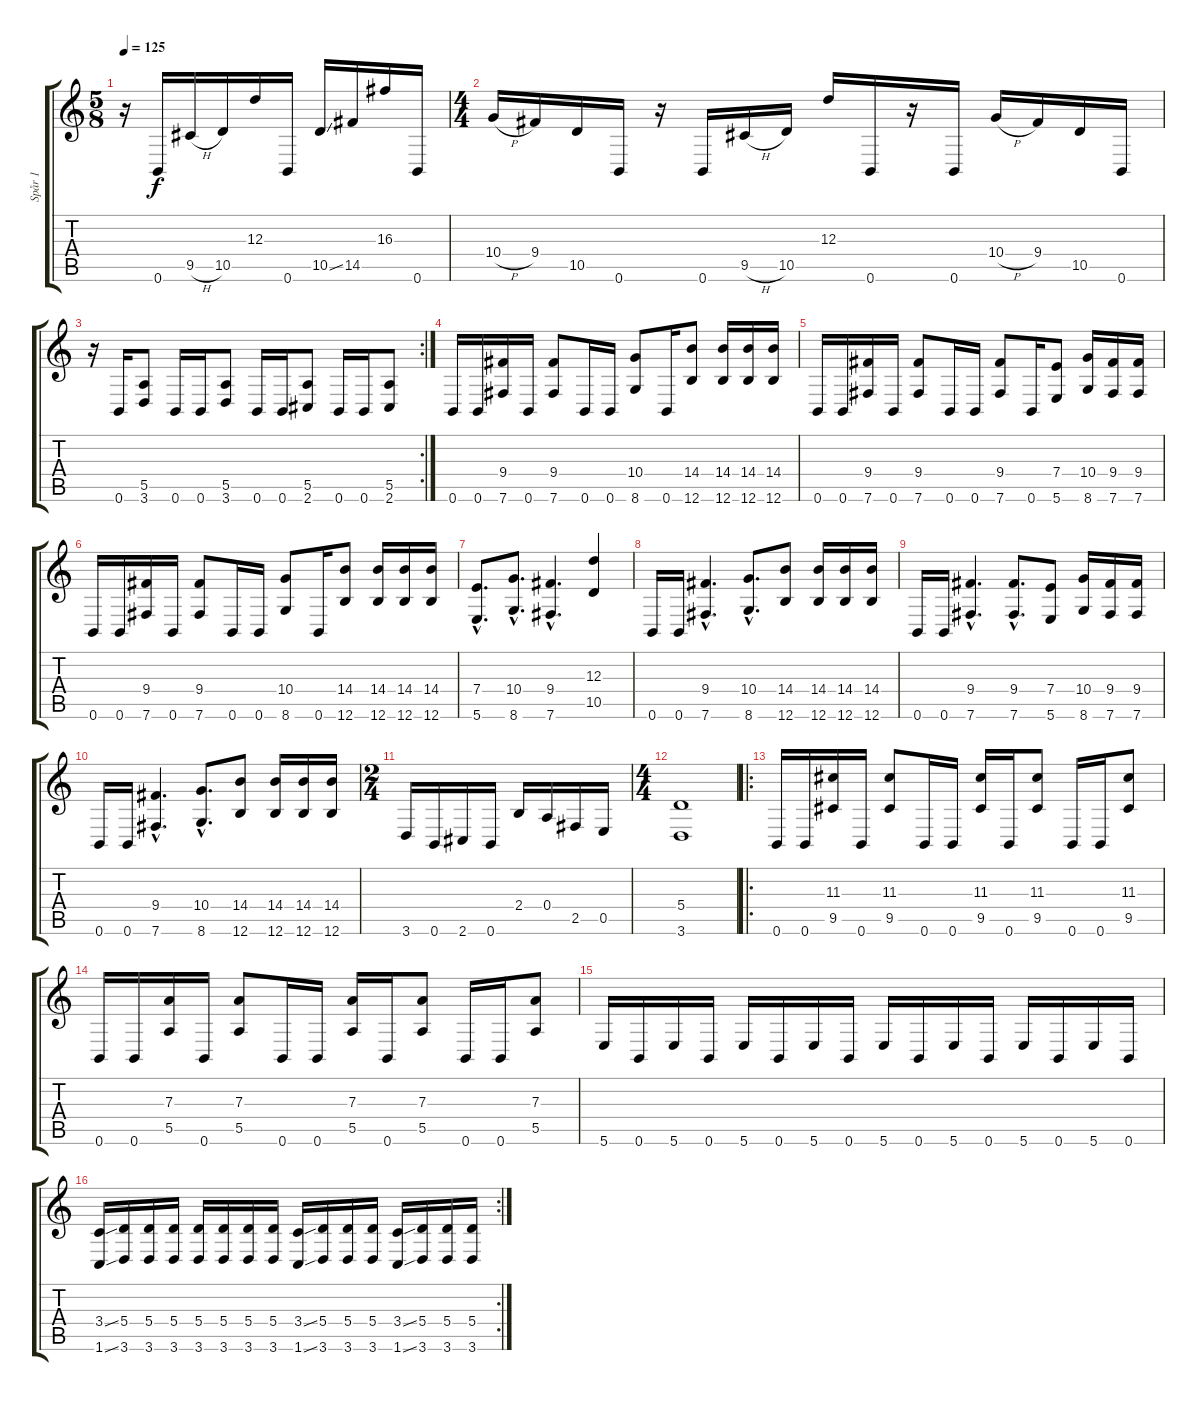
\track ("Spår 1" "Spår 1") {instrument distortionguitar}
\staff {score tabs}
\tuning (B3 Gb3 D3 A2 E2 B1) {hide}
\ts (5 8)
\tempo 125
\clef g2
\ks c
r.16{dy f} 0.6.16 9.5{h}.16 10.5.16 12.3.16 0.6.16 10.5{ss}.16 14.5.16 16.3.16 0.6.16 |
\ts (4 4)
10.4{h}.16 9.4.16 10.5.16 0.6.16 r.16 0.6.16 9.5{h}.16 10.5.16 12.3.16 0.6.16 r.16 0.6.16 10.4{h}.16 9.4.16 10.5.16 0.6.16 |
\rc 2
r.16 0.6.16 (5.5 3.6).8 0.6.16 0.6.16 (5.5 3.6).8 0.6.16 0.6.16 (5.5 2.6).8 0.6.16 0.6.16 (5.5 2.6).8 |
0.6.16 0.6.16 (9.4 7.6).16 0.6.16 (9.4 7.6).8 0.6.16 0.6.16 (10.4 8.6).8 0.6.16 (14.4 12.6).8 (14.4 12.6).16 (14.4 12.6).16 (14.4 12.6).16 |
0.6.16 0.6.16 (9.4 7.6).16 0.6.16 (9.4 7.6).8 0.6.16 0.6.16 (9.4 7.6).8 0.6.16 (7.4 5.6).8 (10.4 8.6).16 (9.4 7.6).16 (9.4 7.6).16 |
0.6.16 0.6.16 (9.4 7.6).16 0.6.16 (9.4 7.6).8 0.6.16 0.6.16 (10.4 8.6).8 0.6.16 (14.4 12.6).8 (14.4 12.6).16 (14.4 12.6).16 (14.4 12.6).16 |
(7.4{hac} 5.6{hac}).8{d} (10.4{hac} 8.6{hac}).8{d} (9.4{hac} 7.6{hac}).4{d} (12.3 10.5).4 |
0.6.16 0.6.16 (9.4{hac} 7.6{hac}).4{d} (10.4{hac} 8.6{hac}).8{d} (14.4 12.6).8 (14.4 12.6).16 (14.4 12.6).16 (14.4 12.6).16 |
0.6.16 0.6.16 (9.4{hac} 7.6{hac}).4{d} (9.4{hac} 7.6{hac}).8{d} (7.4 5.6).8 (10.4 8.6).16 (9.4 7.6).16 (9.4 7.6).16 |
0.6.16 0.6.16 (9.4{hac} 7.6{hac}).4{d} (10.4{hac} 8.6{hac}).8{d} (14.4 12.6).8 (14.4 12.6).16 (14.4 12.6).16 (14.4 12.6).16 |
\ts (2 4)
3.6.16 0.6.16 2.6.16 0.6.16 2.4.16 0.4.16 2.5.16 0.5.16 |
\ts (4 4)
(5.4 3.6).1 |
\ro
0.6.16 0.6.16 (11.3 9.5).16 0.6.16 (11.3 9.5).8 0.6.16 0.6.16 (11.3 9.5).16 0.6.16 (11.3 9.5).8 0.6.16 0.6.16 (11.3 9.5).8 |
0.6.16 0.6.16 (7.3 5.5).16 0.6.16 (7.3 5.5).8 0.6.16 0.6.16 (7.3 5.5).16 0.6.16 (7.3 5.5).8 0.6.16 0.6.16 (7.3 5.5).8 |
5.6.16 0.6.16 5.6.16 0.6.16 5.6.16 0.6.16 5.6.16 0.6.16 5.6.16 0.6.16 5.6.16 0.6.16 5.6.16 0.6.16 5.6.16 0.6.16 |
\rc 2
(3.4{ss} 1.6{ss}).16 (5.4 3.6).16 (5.4 3.6).16 (5.4 3.6).16 (5.4 3.6).16 (5.4 3.6).16 (5.4 3.6).16 (5.4 3.6).16 (3.4{ss} 1.6{ss}).16 (5.4 3.6).16 (5.4 3.6).16 (5.4 3.6).16 (3.4{ss} 1.6{ss}).16 (5.4 3.6).16 (5.4 3.6).16 (5.4 3.6).16
